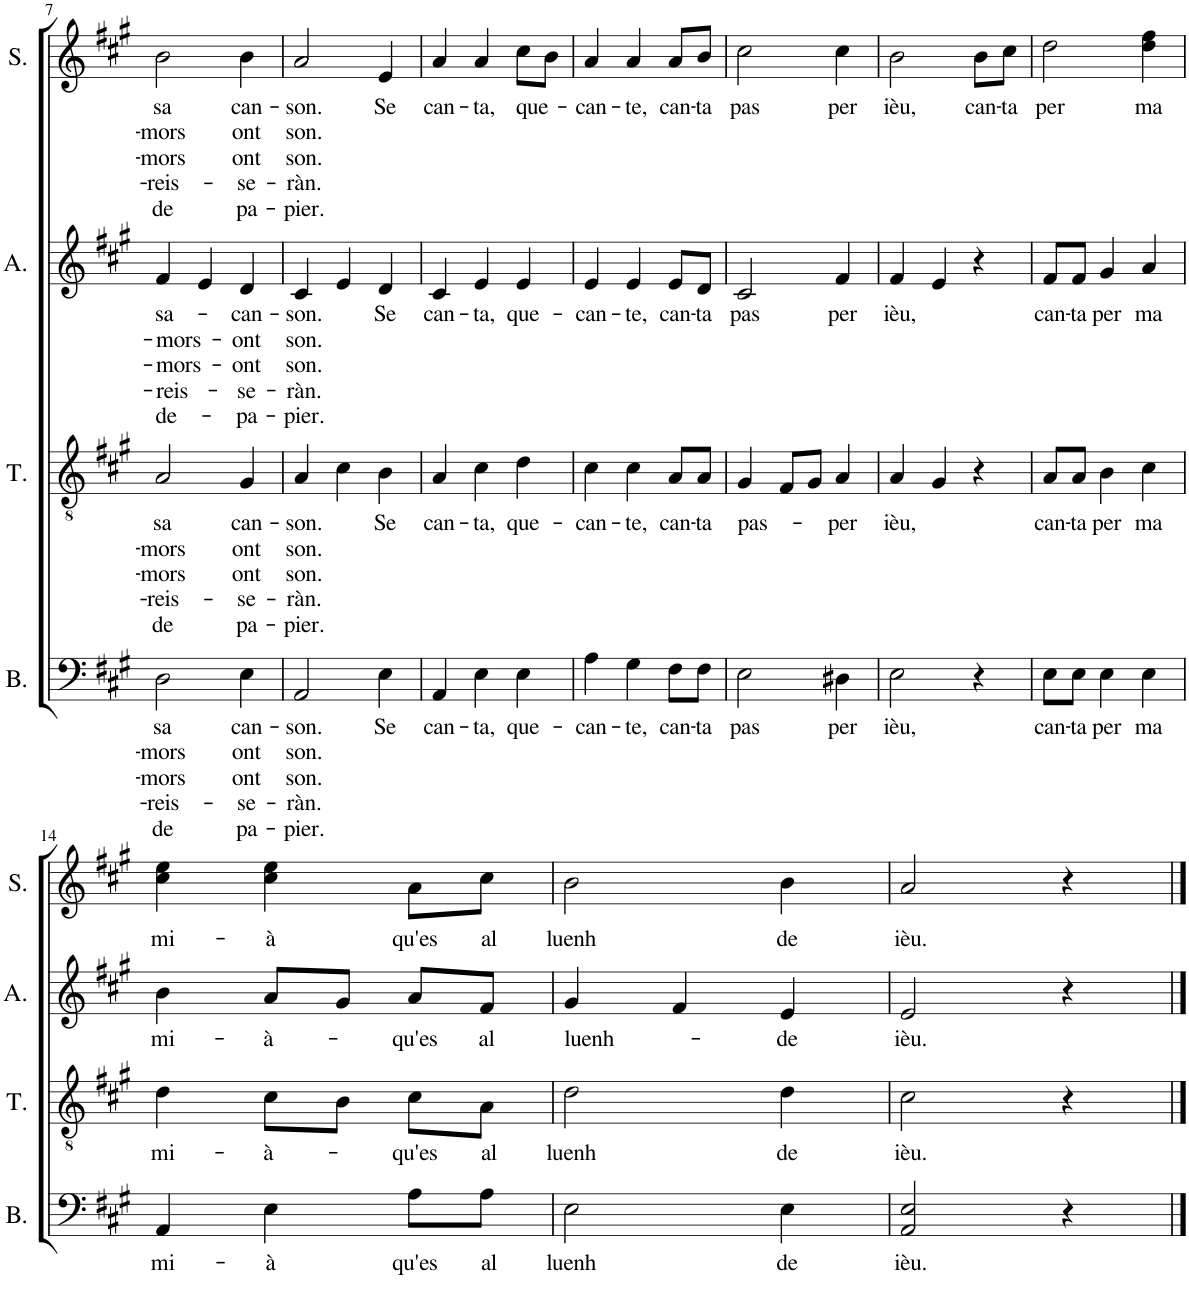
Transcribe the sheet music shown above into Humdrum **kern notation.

**kern	**text	**text	**text	**text	**text	**kern	**text	**text	**text	**text	**text	**kern	**text	**text	**text	**text	**text	**kern	**text	**text	**text	**text	**text
*part4	*part4	*part4	*part4	*part4	*part4	*part3	*part3	*part3	*part3	*part3	*part3	*part2	*part2	*part2	*part2	*part2	*part2	*part1	*part1	*part1	*part1	*part1	*part1
*staff4	*staff4	*staff4	*staff4	*staff4	*staff4	*staff3	*staff3	*staff3	*staff3	*staff3	*staff3	*staff2	*staff2	*staff2	*staff2	*staff2	*staff2	*staff1	*staff1	*staff1	*staff1	*staff1	*staff1
*I"Bass	*	*	*	*	*	*I"Tenor	*	*	*	*	*	*I"Alto	*	*	*	*	*	*I"Soprano	*	*	*	*	*
*I'B.	*	*	*	*	*	*I'T.	*	*	*	*	*	*I'A.	*	*	*	*	*	*I'S.	*	*	*	*	*
!!LO:PB:g=z
*clefF4	*	*	*	*	*	*clefGv2	*	*	*	*	*	*clefG2	*	*	*	*	*	*clefG2	*	*	*	*	*
*k[f#c#g#]	*	*	*	*	*	*k[f#c#g#]	*	*	*	*	*	*k[f#c#g#]	*	*	*	*	*	*k[f#c#g#]	*	*	*	*	*
*M3/4	*	*	*	*	*	*M3/4	*	*	*	*	*	*M3/4	*	*	*	*	*	*M3/4	*	*	*	*	*
=7	=7	=7	=7	=7	=7	=7	=7	=7	=7	=7	=7	=7	=7	=7	=7	=7	=7	=7	=7	=7	=7	=7	=7
!	!LO:LY:b	!LO:LY:b	!LO:LY:b	!LO:LY:b	!LO:LY:b	!	!LO:LY:b	!LO:LY:b	!LO:LY:b	!LO:LY:b	!LO:LY:b	!	!LO:LY:b	!LO:LY:b	!LO:LY:b	!LO:LY:b	!LO:LY:b	!	!LO:LY:b	!LO:LY:b	!LO:LY:b	!LO:LY:b	!LO:LY:b
2D\	sa	-mors	-mors	-reis-	de	2A/	sa	-mors	-mors	-reis-	de	4f#/	sa-	-mors-	-mors-	-reis-	de-	2b\	sa	-mors	-mors	-reis-	de
.	.	.	.	.	.	.	.	.	.	.	.	4e/	.	.	.	.	.	.	.	.	.	.	.
!	!LO:LY:b	!LO:LY:b	!LO:LY:b	!LO:LY:b	!LO:LY:b	!	!LO:LY:b	!LO:LY:b	!LO:LY:b	!LO:LY:b	!LO:LY:b	!	!LO:LY:b	!LO:LY:b	!LO:LY:b	!LO:LY:b	!LO:LY:b	!	!LO:LY:b	!LO:LY:b	!LO:LY:b	!LO:LY:b	!LO:LY:b
4E\	can-	ont	ont	-se-	pa-	4G#/	can-	ont	ont	-se-	pa-	4d/	-can-	-ont	-ont	-se-	-pa-	4b\	can-	ont	ont	-se-	pa-
=8	=8	=8	=8	=8	=8	=8	=8	=8	=8	=8	=8	=8	=8	=8	=8	=8	=8	=8	=8	=8	=8	=8	=8
!	!LO:LY:b	!LO:LY:b	!LO:LY:b	!LO:LY:b	!LO:LY:b	!	!LO:LY:b	!LO:LY:b	!LO:LY:b	!LO:LY:b	!LO:LY:b	!	!LO:LY:b	!LO:LY:b	!LO:LY:b	!LO:LY:b	!LO:LY:b	!	!LO:LY:b	!LO:LY:b	!LO:LY:b	!LO:LY:b	!LO:LY:b
2AA/	-son.	son.	son.	-ràn.	-pier.	4A/	-son.	son.	son.	-ràn.	-pier.	4c#/	-son.	son.	son.	-ràn.	-pier.	2a/	-son.	son.	son.	-ràn.	-pier.
.	.	.	.	.	.	4c#\	.	.	.	.	.	4e/	.	.	.	.	.	.	.	.	.	.	.
!	!LO:LY:b	!	!	!	!	!	!LO:LY:b	!	!	!	!	!	!LO:LY:b	!	!	!	!	!	!LO:LY:b	!	!	!	!
4E\	Se	.	.	.	.	4B\	Se	.	.	.	.	4d/	Se	.	.	.	.	4e/	Se	.	.	.	.
=9	=9	=9	=9	=9	=9	=9	=9	=9	=9	=9	=9	=9	=9	=9	=9	=9	=9	=9	=9	=9	=9	=9	=9
!	!LO:LY:b	!	!	!	!	!	!LO:LY:b	!	!	!	!	!	!LO:LY:b	!	!	!	!	!	!LO:LY:b	!	!	!	!
4AA/	can-	.	.	.	.	4A/	can-	.	.	.	.	4c#/	can-	.	.	.	.	4a/	can-	.	.	.	.
!	!LO:LY:b	!	!	!	!	!	!LO:LY:b	!	!	!	!	!	!LO:LY:b	!	!	!	!	!	!LO:LY:b	!	!	!	!
4E\	-ta,	.	.	.	.	4c#\	-ta,	.	.	.	.	4e/	-ta,	.	.	.	.	4a/	-ta,	.	.	.	.
!	!LO:LY:b	!	!	!	!	!	!LO:LY:b	!	!	!	!	!	!LO:LY:b	!	!	!	!	!	!LO:LY:b	!	!	!	!
4E\	que-	.	.	.	.	4d\	que-	.	.	.	.	4e/	que-	.	.	.	.	8cc#\L	que-	.	.	.	.
.	.	.	.	.	.	.	.	.	.	.	.	.	.	.	.	.	.	8b\J	.	.	.	.	.
=10	=10	=10	=10	=10	=10	=10	=10	=10	=10	=10	=10	=10	=10	=10	=10	=10	=10	=10	=10	=10	=10	=10	=10
!	!LO:LY:b	!	!	!	!	!	!LO:LY:b	!	!	!	!	!	!LO:LY:b	!	!	!	!	!	!LO:LY:b	!	!	!	!
4A\	-can-	.	.	.	.	4c#\	-can-	.	.	.	.	4e/	-can-	.	.	.	.	4a/	-can-	.	.	.	.
!	!LO:LY:b	!	!	!	!	!	!LO:LY:b	!	!	!	!	!	!LO:LY:b	!	!	!	!	!	!LO:LY:b	!	!	!	!
4G#\	-te,	.	.	.	.	4c#\	-te,	.	.	.	.	4e/	-te,	.	.	.	.	4a/	-te,	.	.	.	.
!	!LO:LY:b	!	!	!	!	!	!LO:LY:b	!	!	!	!	!	!LO:LY:b	!	!	!	!	!	!LO:LY:b	!	!	!	!
8F#\L	can-	.	.	.	.	8A/L	can-	.	.	.	.	8e/L	can-	.	.	.	.	8a/L	can-	.	.	.	.
!	!LO:LY:b	!	!	!	!	!	!LO:LY:b	!	!	!	!	!	!LO:LY:b	!	!	!	!	!	!LO:LY:b	!	!	!	!
8F#\J	-ta	.	.	.	.	8A/J	-ta	.	.	.	.	8d/J	-ta	.	.	.	.	8b/J	-ta	.	.	.	.
=11	=11	=11	=11	=11	=11	=11	=11	=11	=11	=11	=11	=11	=11	=11	=11	=11	=11	=11	=11	=11	=11	=11	=11
!	!LO:LY:b	!	!	!	!	!	!LO:LY:b	!	!	!	!	!	!LO:LY:b	!	!	!	!	!	!LO:LY:b	!	!	!	!
2E\	pas	.	.	.	.	4G#/	pas-	.	.	.	.	2c#/	pas	.	.	.	.	2cc#\	pas	.	.	.	.
.	.	.	.	.	.	8F#/L	.	.	.	.	.	.	.	.	.	.	.	.	.	.	.	.	.
.	.	.	.	.	.	8G#/J	.	.	.	.	.	.	.	.	.	.	.	.	.	.	.	.	.
!	!LO:LY:b	!	!	!	!	!	!LO:LY:b	!	!	!	!	!	!LO:LY:b	!	!	!	!	!	!LO:LY:b	!	!	!	!
4D#X\	per	.	.	.	.	4A/	-per	.	.	.	.	4f#/	per	.	.	.	.	4cc#\	per	.	.	.	.
=12	=12	=12	=12	=12	=12	=12	=12	=12	=12	=12	=12	=12	=12	=12	=12	=12	=12	=12	=12	=12	=12	=12	=12
!	!LO:LY:b	!	!	!	!	!	!LO:LY:b	!	!	!	!	!	!LO:LY:b	!	!	!	!	!	!LO:LY:b	!	!	!	!
2E\	ièu,	.	.	.	.	4A/	ièu,	.	.	.	.	4f#/	ièu,	.	.	.	.	2b\	ièu,	.	.	.	.
.	.	.	.	.	.	4G#/	.	.	.	.	.	4e/	.	.	.	.	.	.	.	.	.	.	.
!	!	!	!	!	!	!	!	!	!	!	!	!	!	!	!	!	!	!	!LO:LY:b	!	!	!	!
4r	.	.	.	.	.	4r	.	.	.	.	.	4r	.	.	.	.	.	8b\L	can-	.	.	.	.
!	!	!	!	!	!	!	!	!	!	!	!	!	!	!	!	!	!	!	!LO:LY:b	!	!	!	!
.	.	.	.	.	.	.	.	.	.	.	.	.	.	.	.	.	.	8cc#\J	-ta	.	.	.	.
=13	=13	=13	=13	=13	=13	=13	=13	=13	=13	=13	=13	=13	=13	=13	=13	=13	=13	=13	=13	=13	=13	=13	=13
!	!LO:LY:b	!	!	!	!	!	!LO:LY:b	!	!	!	!	!	!LO:LY:b	!	!	!	!	!	!LO:LY:b	!	!	!	!
8E\L	can-	.	.	.	.	8A/L	can-	.	.	.	.	8f#/L	can-	.	.	.	.	2dd\	per	.	.	.	.
!	!LO:LY:b	!	!	!	!	!	!LO:LY:b	!	!	!	!	!	!LO:LY:b	!	!	!	!	!	!	!	!	!	!
8E\J	-ta	.	.	.	.	8A/J	-ta	.	.	.	.	8f#/J	-ta	.	.	.	.	.	.	.	.	.	.
!	!LO:LY:b	!	!	!	!	!	!LO:LY:b	!	!	!	!	!	!LO:LY:b	!	!	!	!	!	!	!	!	!	!
4E\	per	.	.	.	.	4B\	per	.	.	.	.	4g#/	per	.	.	.	.	.	.	.	.	.	.
!	!LO:LY:b	!	!	!	!	!	!LO:LY:b	!	!	!	!	!	!LO:LY:b	!	!	!	!	!	!LO:LY:b	!	!	!	!
4E\	ma	.	.	.	.	4c#\	ma	.	.	.	.	4a/	ma	.	.	.	.	4dd\ 4ff#\	ma	.	.	.	.
!!LO:LB:g=z
=14	=14	=14	=14	=14	=14	=14	=14	=14	=14	=14	=14	=14	=14	=14	=14	=14	=14	=14	=14	=14	=14	=14	=14
!	!LO:LY:b	!	!	!	!	!	!LO:LY:b	!	!	!	!	!	!LO:LY:b	!	!	!	!	!	!LO:LY:b	!	!	!	!
4AA/	mi-	.	.	.	.	4d\	mi-	.	.	.	.	4b\	mi-	.	.	.	.	4cc#\ 4ee\	mi-	.	.	.	.
!	!LO:LY:b	!	!	!	!	!	!LO:LY:b	!	!	!	!	!	!LO:LY:b	!	!	!	!	!	!LO:LY:b	!	!	!	!
4E\	-à	.	.	.	.	8c#\L	-à-	.	.	.	.	8a/L	-à-	.	.	.	.	4cc#\ 4ee\	-à	.	.	.	.
.	.	.	.	.	.	8B\J	.	.	.	.	.	8g#/J	.	.	.	.	.	.	.	.	.	.	.
!	!LO:LY:b	!	!	!	!	!	!LO:LY:b	!	!	!	!	!	!LO:LY:b	!	!	!	!	!	!LO:LY:b	!	!	!	!
8A\L	qu'es	.	.	.	.	8c#\L	qu'es	.	.	.	.	8a/L	-qu'es	.	.	.	.	8a\L	qu'es	.	.	.	.
!	!LO:LY:b	!	!	!	!	!	!LO:LY:b	!	!	!	!	!	!LO:LY:b	!	!	!	!	!	!LO:LY:b	!	!	!	!
8A\J	al	.	.	.	.	8A\J	al	.	.	.	.	8f#/J	al	.	.	.	.	8cc#\J	al	.	.	.	.
=15	=15	=15	=15	=15	=15	=15	=15	=15	=15	=15	=15	=15	=15	=15	=15	=15	=15	=15	=15	=15	=15	=15	=15
!	!LO:LY:b	!	!	!	!	!	!LO:LY:b	!	!	!	!	!	!LO:LY:b	!	!	!	!	!	!LO:LY:b	!	!	!	!
2E\	luenh	.	.	.	.	2d\	luenh	.	.	.	.	4g#/	luenh-	.	.	.	.	2b\	luenh	.	.	.	.
.	.	.	.	.	.	.	.	.	.	.	.	4f#/	.	.	.	.	.	.	.	.	.	.	.
!	!LO:LY:b	!	!	!	!	!	!LO:LY:b	!	!	!	!	!	!LO:LY:b	!	!	!	!	!	!LO:LY:b	!	!	!	!
4E\	de	.	.	.	.	4d\	de	.	.	.	.	4e/	-de	.	.	.	.	4b\	de	.	.	.	.
=16	=16	=16	=16	=16	=16	=16	=16	=16	=16	=16	=16	=16	=16	=16	=16	=16	=16	=16	=16	=16	=16	=16	=16
!	!LO:LY:b	!	!	!	!	!	!LO:LY:b	!	!	!	!	!	!LO:LY:b	!	!	!	!	!	!LO:LY:b	!	!	!	!
2AA/ 2E/	ièu.	.	.	.	.	2c#\	ièu.	.	.	.	.	2e/	ièu.	.	.	.	.	2a/	ièu.	.	.	.	.
4r	.	.	.	.	.	4r	.	.	.	.	.	4r	.	.	.	.	.	4r	.	.	.	.	.
==	==	==	==	==	==	==	==	==	==	==	==	==	==	==	==	==	==	==	==	==	==	==	==
*-	*-	*-	*-	*-	*-	*-	*-	*-	*-	*-	*-	*-	*-	*-	*-	*-	*-	*-	*-	*-	*-	*-	*-
